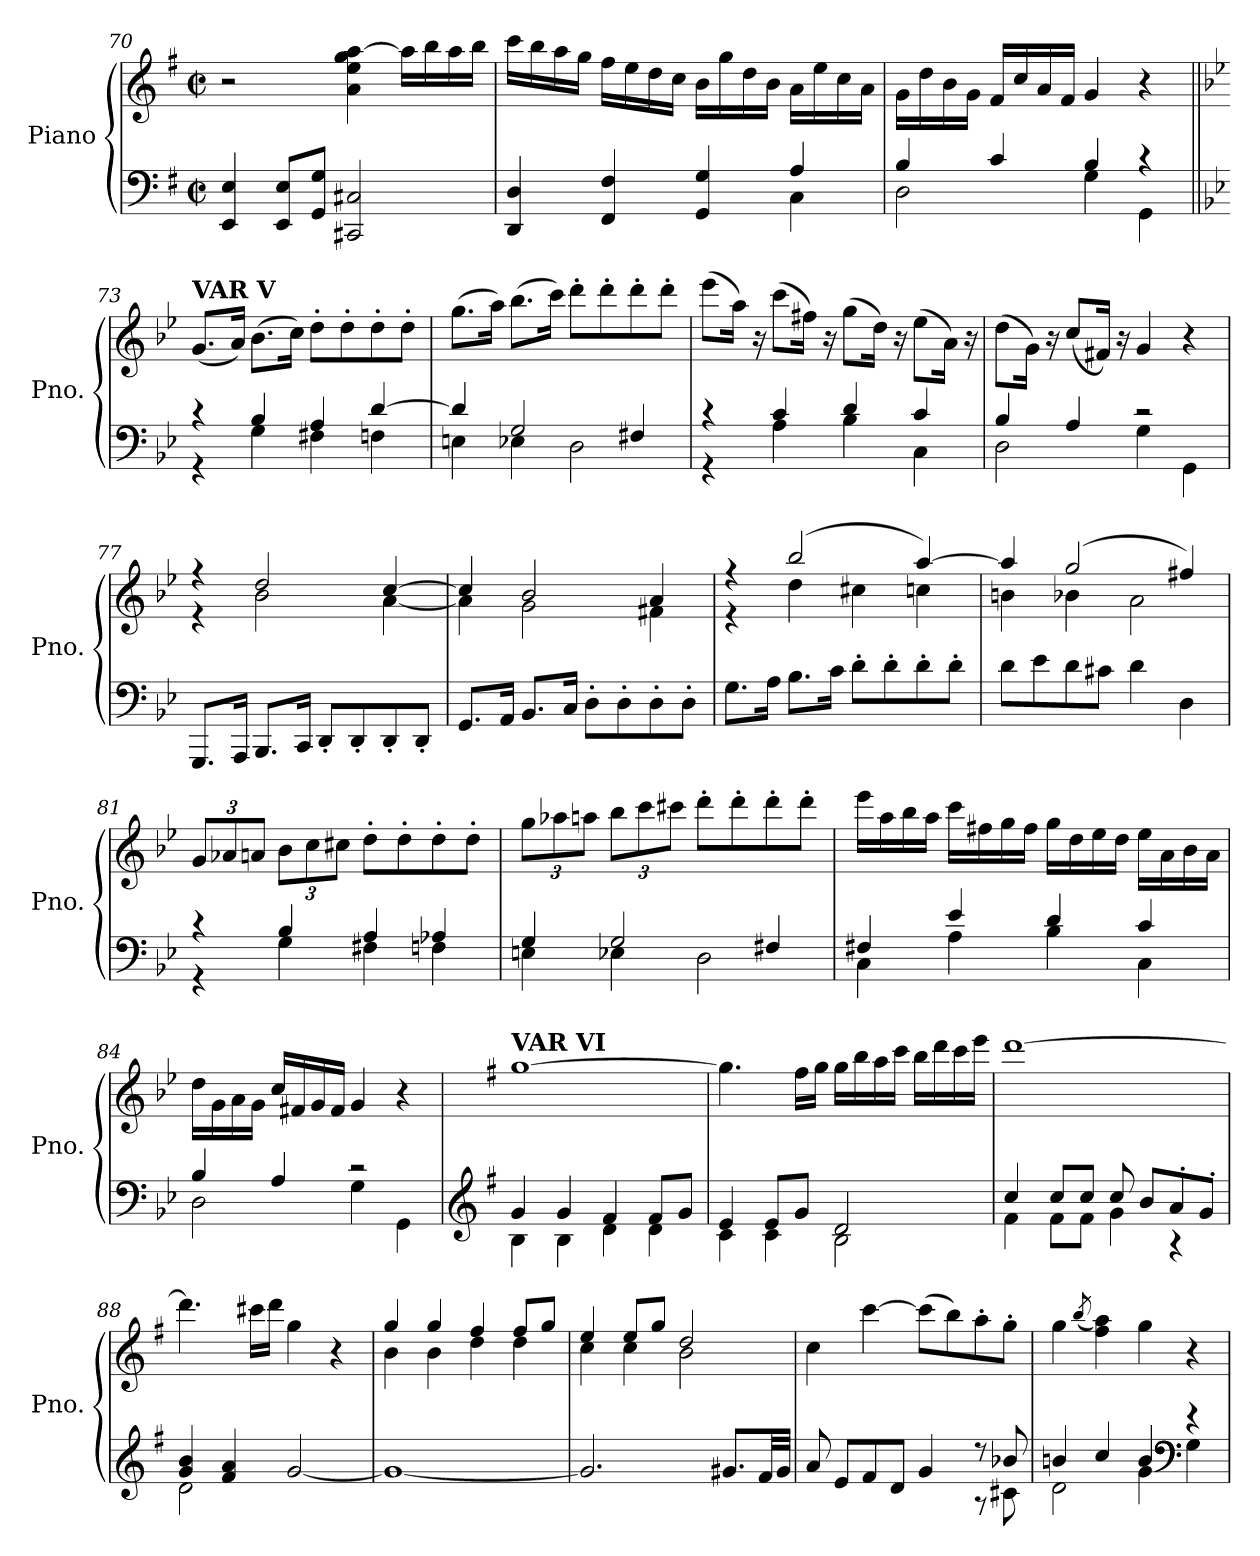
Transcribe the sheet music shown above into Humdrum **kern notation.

**kern	**kern
*part1	*part1
*staff2	*staff1
*I"Piano	*
*I'Pno.	*
*clefF4	*clefG2
*k[f#]	*k[f#]
*G:	*G:
*M2/2	*M2/2
*met(c|)	*met(c|)
=70	=70
4EE/ 4E/	2r
8EE/ 8E/L	.
8GG/ 8G/J	.
2CC#X/ 2C#X/	4a\ 4ee\ 4gg\ [4aa\
.	16aa\LL]
.	16bb\
.	16aa\
.	16bb\JJ
=71	=71
*^	*
4DD/ 4D/	2.ryy	16ccc\LL
.	.	16bb\
.	.	16aa\
.	.	16gg\JJ
4FF#/ 4F#/	.	16ff#\LL
.	.	16ee\
.	.	16dd\
.	.	16cc\JJ
4GG/ 4G/	.	16b\LL
.	.	16gg\
.	.	16dd\
.	.	16b\JJ
4A/	4C\	16a\LL
.	.	16ee\
.	.	16cc\
.	.	16a\JJ
=72	=72	=72
4B/	2D\	16g\LL
.	.	16dd\
.	.	16b\
.	.	16g\JJ
4c/	.	16f#/LL
.	.	16cc/
.	.	16a/
.	.	16f#/JJ
4B/	4G\	4g/
4r	4GG\	4r
=73||	=73||	=73||
*k[b-e-]	*	*k[b-e-]
*g:	*	*g:
!	!	!LO:TX:a:B:t=VAR V
4r	4r	(<8.g/L
.	.	16a/Jk)
4B-/	4G\	(>8.b-\L
.	.	16cc\Jk)
4A/	4F#X\	8dd'\L
.	.	8dd'\
[4d/	4Fn\	8dd'\
.	.	8dd'\J
=74	=74	=74
4d/]	4En\	(>8.gg\L
.	.	16aa\Jk)
2G/	4E-X\	(>8.bb-\L
.	.	16ccc\Jk)
.	2D\	8ddd'\L
.	.	8ddd'\
4F#X/	.	8ddd'\
.	.	8ddd'\J
=75	=75	=75
4r	4r	(>8eee-\L
.	.	16aa\Jk)
.	.	16r
4c/	4A\	(>8ccc\L
.	.	16ff#X\Jk)
.	.	16r
4d/	4B-\	(>8gg\L
.	.	16dd\Jk)
.	.	16r
4c/	4C\	(>8ee-\L
.	.	16a\Jk)
.	.	16r
=76	=76	=76
4B-/	2D\	(>8dd\L
.	.	16g\Jk)
.	.	16r
4A/	.	(<8cc/L
.	.	16f#X/Jk)
.	.	16r
2r	4G\	4g/
.	4GG\	4r
*v	*v	*
=77	=77
*	*^
8.GGG/L	4r	4r
16AAA/Jk	.	.
8.BBB-/L	2dd/	2b-\
16CC/Jk	.	.
8DD'/L	.	.
8DD'/	.	.
8DD'/	[4cc/	[4a\
8DD'/J	.	.
=78	=78	=78
8.GG/L	4cc/]	4a\]
16AA/Jk	.	.
8.BB-/L	2b-/	2g\
16C/Jk	.	.
8D'\L	.	.
8D'\	.	.
8D'\	4a/	4f#X\
8D'\J	.	.
=79	=79	=79
8.G\L	4r	4r
16A\Jk	.	.
8.B-\L	(>2bb-/	4dd\
16c\Jk	.	.
8d'\L	.	4cc#X\
8d'\	.	.
8d'\	[4aa/)	4ccn\
8d'\J	.	.
=80	=80	=80
8d\L	4aa/]	4bn\
8e-\	.	.
8d\	(>2gg/	4b-X\
8c#X\J	.	.
4d\	.	2a\
4D\	4ff#X/)	.
*	*v	*v
=81	=81
*^	*
*	*	*Xbrackettup
4r	4r	12g/L
.	.	12a-X/
.	.	12an/J
4B-/	4G\	12b-\L
.	.	12cc\
.	.	12cc#X\J
4A/	4F#X\	8dd'\L
.	.	8dd'\
4A-X/	4Fn\	8dd'\
.	.	8dd'\J
=82	=82	=82
4G/	4En\	12gg\L
.	.	12aa-X\
.	.	12aan\J
2G/	4E-X\	12bb-\L
.	.	12ccc\
.	.	12ccc#X\J
.	2D\	8ddd'\L
.	.	8ddd'\
4F#X/	.	8ddd'\
.	.	8ddd'\J
=83	=83	=83
4F#X/	4C\	16eee-\LL
.	.	16aa\
.	.	16bb-\
.	.	16aa\JJ
4e-/	4A\	16ccc\LL
.	.	16ff#X\
.	.	16gg\
.	.	16ff#\JJ
4d/	4B-\	16gg\LL
.	.	16dd\
.	.	16ee-\
.	.	16dd\JJ
4c/	4C\	16ee-\LL
.	.	16a\
.	.	16b-\
.	.	16a\JJ
=84	=84	=84
4B-/	2D\	16dd\LL
.	.	16g\
.	.	16a\
.	.	16g\JJ
4A/	.	16cc/LL
.	.	16f#X/
.	.	16g/
.	.	16f#/JJ
2r	4G\	4g/
.	4GG\	4r
=85	=85	=85
*clefG2	*	*
*k[f#]	*	*k[f#]
*G:	*	*G:
!	!	!LO:TX:a:B:t=VAR VI
4g/	4B\	[1gg
4g/	4B\	.
4f#/	4d\	.
8f#/L	4d\	.
8g/J	.	.
=86	=86	=86
4e/	4c\	4.gg\]
8e/L	4c\	.
8g/J	.	16ff#\LL
.	.	16gg\JJ
2d/	2B\	16gg\LL
.	.	16bb\
.	.	16aa\
.	.	16ccc\JJ
.	.	16bb\LL
.	.	16ddd\
.	.	16ccc\
.	.	16eee\JJ
=87	=87	=87
4cc/	4f#\	[1ddd
8cc/L	8f#\L	.
8cc/J	8f#\J	.
8cc/	4g\	.
8b/L	.	.
8a'/	4r	.
8g'/J	.	.
=88	=88	=88
4g/ 4b/	2d\	4.ddd\]
4f#/ 4a/	.	.
.	.	16ccc#X\LL
.	.	16ddd\JJ
[2g/	2ryy	4gg\
.	.	4r
*v	*v	*
=89	=89
*	*^
1g_	4gg/	4b\
.	4gg/	4b\
.	4ff#/	4dd\
.	8ff#/L	4dd\
.	8gg/J	.
=90	=90	=90
2.g/]	4ee/	4cc\
.	8ee/L	4cc\
.	8gg/J	.
.	2dd/	2b\
8.g#X/L	.	.
32f#/LL	.	.
32g#/JJJ	.	.
*	*v	*v
=91	=91
*^	*
8a/	2ryy	4cc\
8e/L	.	.
8f#/	.	[4ccc\
8d/J	.	.
4g/	4ryy	(>8ccc\L]
.	.	8bb\)
8r	8r	8aa'\
8b-X/	8c#X\	8gg'\J
=92	=92	=92
4bn/	2d\	4gg\
.	.	(<8qbb/
4cc/	.	4ff#\ 4aa\)
4b/	4g\	4gg\
*clefF4	*	*
4r	4G\	4r
*v	*v	*
=	=
*-	*-
